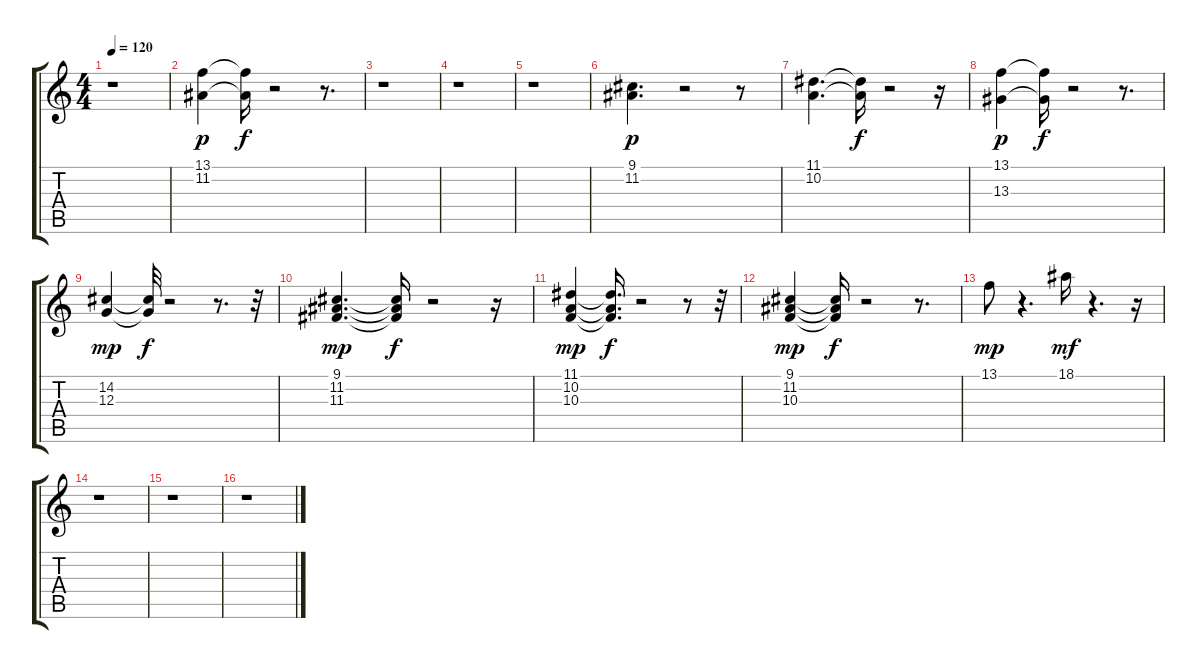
\track "" {instrument stringensemble2}
\staff {score tabs}
\tuning (E4 B3 G3 D3 A2 E2) {hide}
\ts (4 4)
\tempo 120
\clef g2
\ks c
r.1{dy f} |
(13.1 11.2).4{dy p} (13.1{t} 11.2{t}).16{dy f} r.2 r.8{d} |
r.1 |
r.1 |
r.1 |
(9.1 11.2).4{d dy p} r.2 r.8 |
(11.1 10.2).4{d} (11.1{t} 10.2{t}).16{dy f} r.2 r.16 |
(13.1 13.3).4{dy p} (13.1{t} 13.3{t}).16{dy f} r.2 r.8{d} |
(14.2 12.3).4{dy mp} (14.2{t} 12.3{t}).32{dy f} r.2 r.8{d} r.32 |
(9.1 11.2 11.3).4{d dy mp} (9.1{t} 11.2{t} 11.3{t}).16{dy f} r.2 r.16 |
(11.1 10.2 10.3).4{dy mp} (11.1{t} 10.2{t} 10.3{t}).16{d dy f} r.2 r.8 r.32 |
(9.1 11.2 10.3).4{dy mp} (9.1{t} 11.2{t} 10.3{t}).16{dy f} r.2 r.8{d} |
13.1.8{dy mp} r.4{d} 18.1.16{dy mf} r.4{d} r.16 |
r.1 |
r.1 |
r.1
